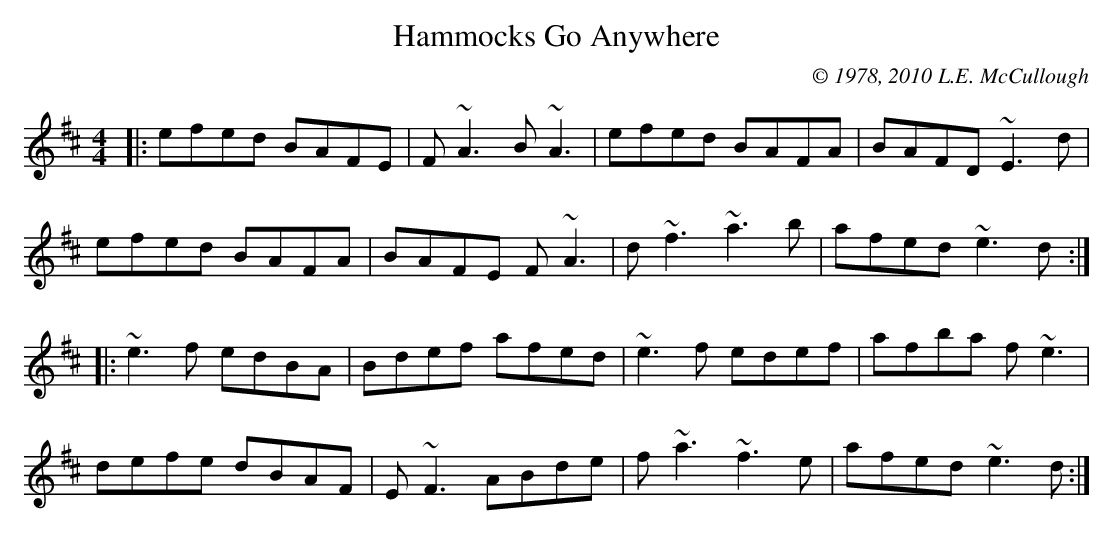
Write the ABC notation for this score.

X:1
T:Hammocks Go Anywhere
C:© 1978, 2010 L.E. McCullough
M:4/4
L:1/8
K:Edor
|:efed BAFE|F~A3 B~A3|efed BAFA|BAFD ~E3d|
efed BAFA|BAFE F~A3|d~f3 ~a3b|afed ~e3d:|
|:~e3f edBA|Bdef afed|~e3f edef|afba f~e3|
defe dBAF|E~F3 ABde|f~a3 ~f3e|afed ~e3d:|
